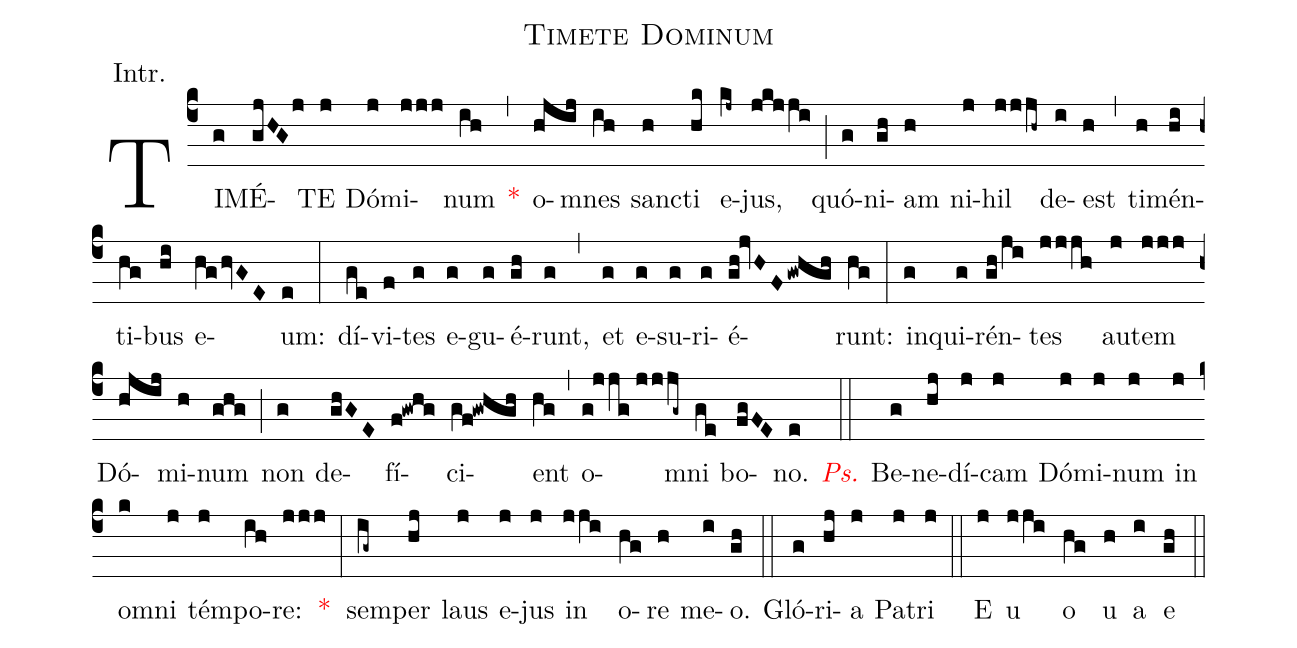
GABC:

name:Timete Dominum;
annotation:Intr.;
mode:III.;
office-part:Introit;
%%
(c4) TI(g)MÉ(gjHGj)TE(j) Dó(j)mi(jjj)num(ih) <v>\red{*}</v>(,) o(hjij)mnes(ih) sa(h)ncti(hk) e(kj~)jus,(jkjji) (;) quó(g)ni(gh)am(h) ni(j)hil(jjjh~) de(i)est(h) (,) ti(h)mén(hi)ti(hg)bus(hi) e(hghvGE)um:(e) (:) dí(ge)vi(f)tes(g) e(g)gu(g)é(gh)runt,(g) (,) et(g) e(g)su(g)ri(g)é(gh!jvHFgwhgh)runt:(hg) (:) in(g)qui(g)rén(gh/ji)tes(jjjh) au(j)tem(jjj) Dó(hjij)mi(h)num(ghg) (;) non(g) de(ghGE)fí(f!gwhg)ci(gf!gwhgh)ent(hg) (,) o(g!jjg//jjjg~)mni(ge) bo(fgFE)no.(e) (::) <v>\redit{Ps.}</v> Be(g)ne(hj)dí(j)cam(j) Dó(j)mi(j)num(j) in(j) o(k)mni(j) tém(j)po(ih)re:(jjj) <v>\red{*}</v>(:) sem(ig~)per(hj) laus(j) e(j)jus(j) in(jji) o(hg)re(h) me(i)o.(gh) (::) Gló(g)ri(hj)a(j) Pa(j)tri(j) (::) E(j) u(jji) o(hg) u(h) a(i) e(gh) (::)
